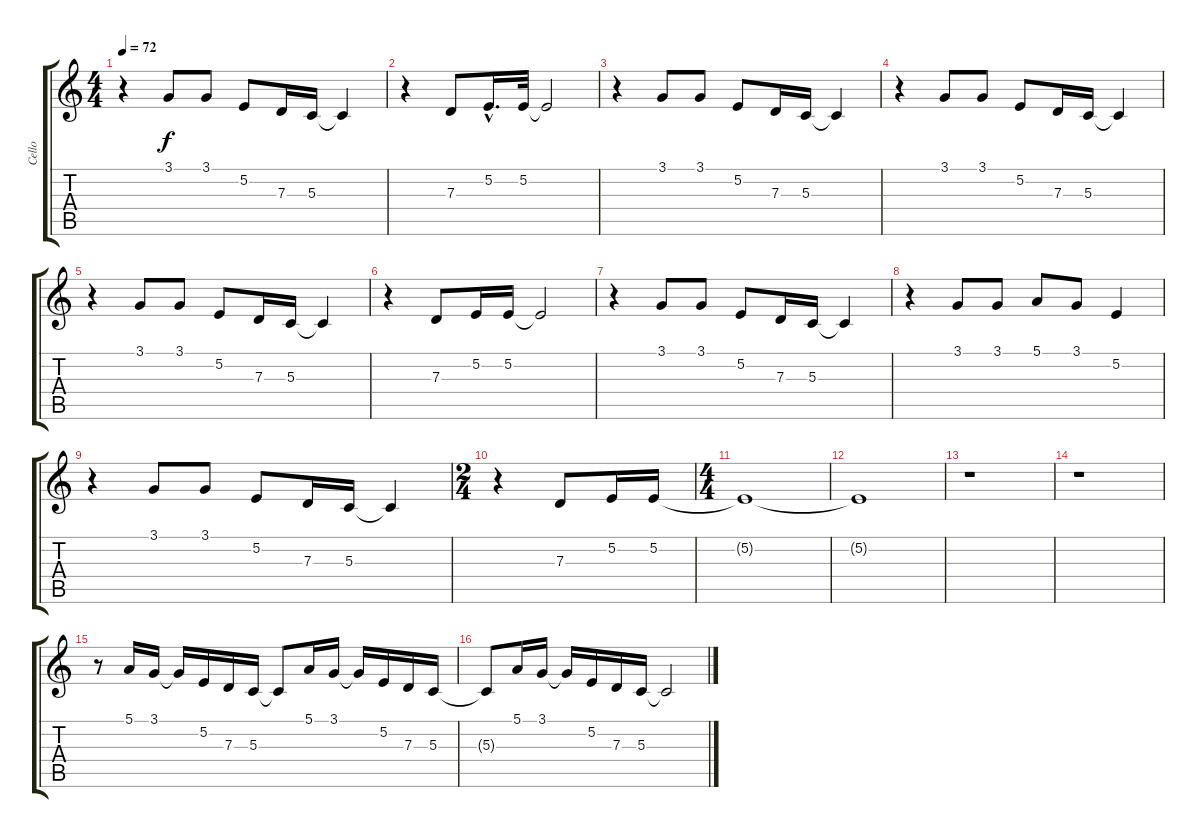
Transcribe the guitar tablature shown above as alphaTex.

\track ("Cello" "Cello") {instrument cello}
\staff {score tabs}
\tuning (E4 B3 G3 D3 A2 E2) {hide}
\ts (4 4)
\tempo 72
\clef g2
\ks c
r.4{dy f} 3.1.8 3.1.8 5.2.8 7.3.16 5.3.16 5.3{t}.4 |
r.4 7.3.8 5.2{hac}.16{d} 5.2.32 5.2{t}.2 |
r.4 3.1.8 3.1.8 5.2.8 7.3.16 5.3.16 5.3{t}.4 |
r.4 3.1.8 3.1.8 5.2.8 7.3.16 5.3.16 5.3{t}.4 |
r.4 3.1.8 3.1.8 5.2.8 7.3.16 5.3.16 5.3{t}.4 |
r.4 7.3.8 5.2.16 5.2.16 5.2{t}.2 |
r.4 3.1.8 3.1.8 5.2.8 7.3.16 5.3.16 5.3{t}.4 |
r.4 3.1.8 3.1.8 5.1.8 3.1.8 5.2.4 |
r.4 3.1.8 3.1.8 5.2.8 7.3.16 5.3.16 5.3{t}.4 |
\ts (2 4)
r.4 7.3.8 5.2.16 5.2.16 |
\ts (4 4)
5.2{t}.1 |
5.2{t}.1 |
r.1 |
r.1 |
r.8 5.1.16 3.1.16 3.1{t}.16 5.2.16 7.3.16 5.3.16 5.3{t}.8 5.1.16 3.1.16 3.1{t}.16 5.2.16 7.3.16 5.3.16 |
5.3{t}.8 5.1.16 3.1.16 3.1{t}.16 5.2.16 7.3.16 5.3.16 5.3{t}.2
